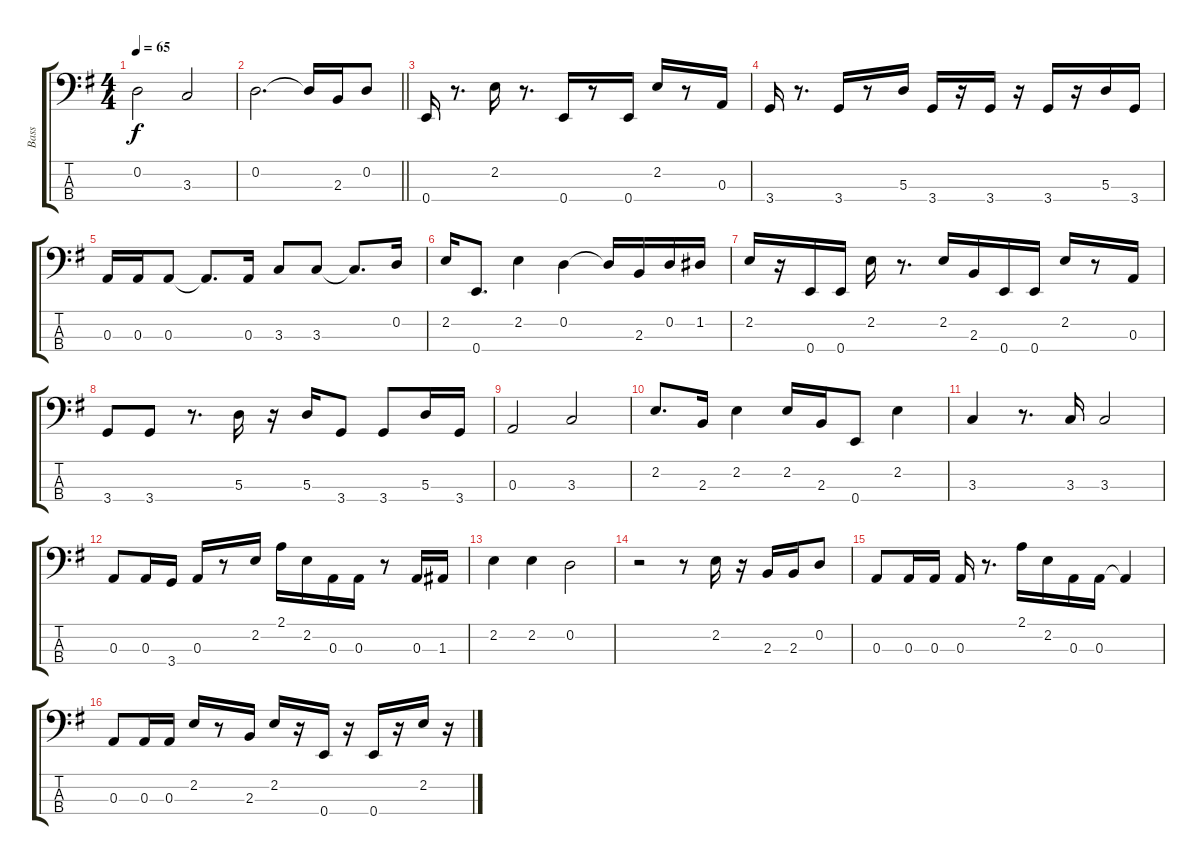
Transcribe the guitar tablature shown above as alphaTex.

\track ("Bass" "Bass") {instrument electricbassfinger}
\staff {score tabs}
\tuning (G2 D2 A1 E1) {hide}
\ts (4 4)
\tempo 65
\clef f4
\ks g
0.2.2{dy f} 3.3.2 |
\barLineRight lightlight
0.2.2{d} 0.2{t}.16 2.3.16 0.2.8 |
0.4.16 r.8{d} 2.2.16 r.8{d} 0.4.16 r.8 0.4.16 2.2.16 r.8 0.3.16 |
3.4.16 r.8{d} 3.4.16 r.8 5.3.16 3.4.16 r.16 3.4.16 r.16 3.4.16 r.16 5.3.16 3.4.16 |
0.3.16 0.3.16 0.3.8 0.3{t}.8{d} 0.3.16 3.3.8 3.3.8 3.3{t}.8{d} 0.2.16 |
2.2.16 0.4.8{d} 2.2.4 0.2.4 0.2{t}.16 2.3.16 0.2.16 1.2.16 |
2.2.16 r.16 0.4.16 0.4.16 2.2.16 r.8{d} 2.2.16 2.3.16 0.4.16 0.4.16 2.2.16 r.8 0.3.16 |
3.4.8 3.4.8 r.8{d} 5.3.16 r.16 5.3.16 3.4.8 3.4.8 5.3.16 3.4.16 |
0.3.2 3.3.2 |
2.2.8{d} 2.3.16 2.2.4 2.2.16 2.3.16 0.4.8 2.2.4 |
3.3.4 r.8{d} 3.3.16 3.3.2 |
0.3.8 0.3.16 3.4.16 0.3.16 r.8 2.2.16 2.1.16 2.2.16 0.3.16 0.3.16 r.8 0.3.16 1.3.16 |
2.2.4 2.2.4 0.2.2 |
r.2 r.8 2.2.16 r.16 2.3.16 2.3.16 0.2.8 |
0.3.8 0.3.16 0.3.16 0.3.16 r.8{d} 2.1.16 2.2.16 0.3.16 0.3.16 0.3{t}.4 |
0.3.8 0.3.16 0.3.16 2.2.16 r.8 2.3.16 2.2.16 r.16 0.4.16 r.16 0.4.16 r.16 2.2.16 r.16
